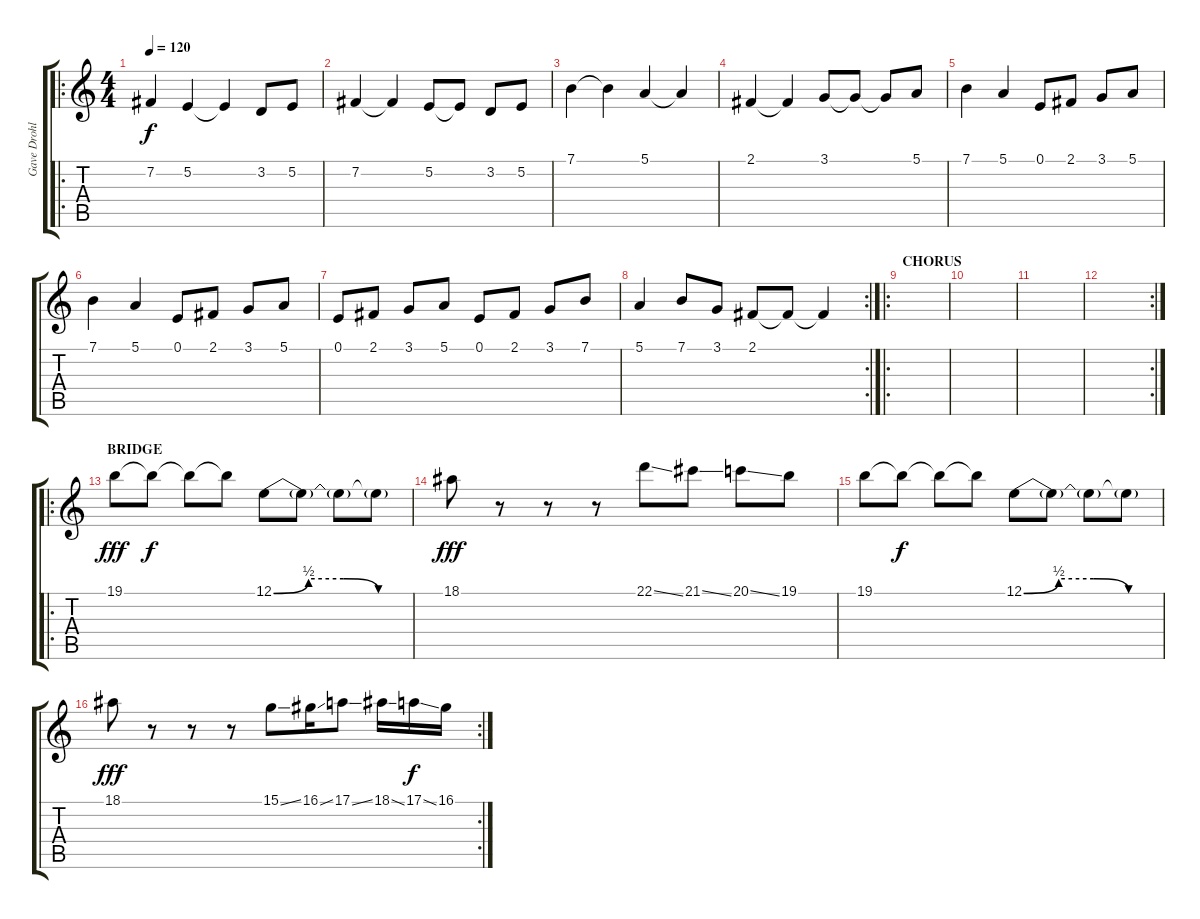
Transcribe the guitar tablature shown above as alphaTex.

\track ("Gave Drohl voc. + guit. 3" "Gave Drohl") {instrument pad4choir}
\staff {score tabs}
\tuning (E4 B3 G3 D3 A2 E2) {hide}
\ro
\ts (4 4)
\tempo 120
\clef g2
\ks c
7.2.4{dy f} 5.2.4 5.2{t}.4 3.2.8 5.2.8 |
7.2.4 7.2{t}.4 5.2.8 5.2{t}.8 3.2.8 5.2.8 |
7.1.4 7.1{t}.4 5.1.4 5.1{t}.4 |
2.1.4 2.1{t}.4 3.1.8 3.1{t}.8 3.1{t}.8 5.1.8 |
7.1.4 5.1.4 0.1.8 2.1.8 3.1.8 5.1.8 |
7.1.4 5.1.4 0.1.8 2.1.8 3.1.8 5.1.8 |
0.1.8 2.1.8 3.1.8 5.1.8 0.1.8 2.1.8 3.1.8 7.1.8 |
\rc 2
5.1.4 7.1.8 3.1.8 2.1.8 2.1{t}.8 2.1{t}.4 |
\ro
\section ("" "CHORUS")
|
|
|
\rc 2
|
\ro
\section ("" "BRIDGE")
19.1.8{dy fff volume 8 balance 0} 19.1{t}.8{dy f} 19.1{t}.8 19.1{t}.8 12.1{be (custom 0 0 15 2 30 2 45 0 60 0)}.8 12.1{t}.8 12.1{t}.8 12.1{t}.8 |
18.1.8{dy fff} r.8 r.8 r.8 22.1{ss}.8 21.1{ss}.8 20.1{ss}.8 19.1.8 |
19.1.8 19.1{t}.8{dy f} 19.1{t}.8 19.1{t}.8 12.1{be (custom 0 0 15 2 30 2 45 0 60 0)}.8 12.1{t}.8 12.1{t}.8 12.1{t}.8 |
\rc 2
18.1.8{dy fff} r.8 r.8 r.8 15.1{ss}.8 16.1{ss}.16 17.1{ss}.8 18.1{ss}.16 17.1{ss}.16{dy f} 16.1.16
